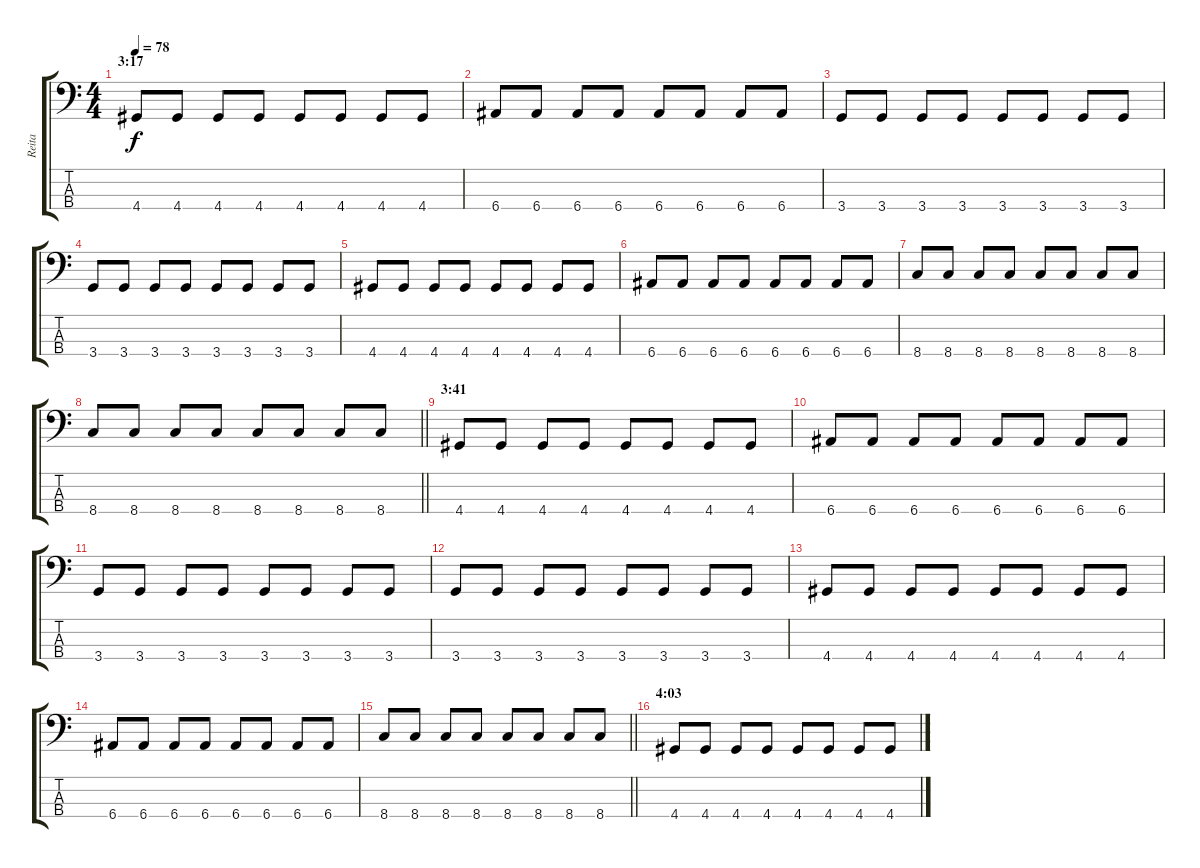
\track ("Reita" "Reita") {instrument electricbassfinger}
\staff {score tabs}
\tuning (G2 D2 A1 E1) {hide}
\ts (4 4)
\section ("" "3:17")
\tempo 78
\clef f4
\ks c
4.4.8{dy f} 4.4.8 4.4.8 4.4.8 4.4.8 4.4.8 4.4.8 4.4.8 |
6.4.8 6.4.8 6.4.8 6.4.8 6.4.8 6.4.8 6.4.8 6.4.8 |
3.4.8 3.4.8 3.4.8 3.4.8 3.4.8 3.4.8 3.4.8 3.4.8 |
3.4.8 3.4.8 3.4.8 3.4.8 3.4.8 3.4.8 3.4.8 3.4.8 |
4.4.8 4.4.8 4.4.8 4.4.8 4.4.8 4.4.8 4.4.8 4.4.8 |
6.4.8 6.4.8 6.4.8 6.4.8 6.4.8 6.4.8 6.4.8 6.4.8 |
8.4.8 8.4.8 8.4.8 8.4.8 8.4.8 8.4.8 8.4.8 8.4.8 |
\barLineRight lightlight
8.4.8 8.4.8 8.4.8 8.4.8 8.4.8 8.4.8 8.4.8 8.4.8 |
\section ("" "3:41")
4.4.8 4.4.8 4.4.8 4.4.8 4.4.8 4.4.8 4.4.8 4.4.8 |
6.4.8 6.4.8 6.4.8 6.4.8 6.4.8 6.4.8 6.4.8 6.4.8 |
3.4.8 3.4.8 3.4.8 3.4.8 3.4.8 3.4.8 3.4.8 3.4.8 |
3.4.8 3.4.8 3.4.8 3.4.8 3.4.8 3.4.8 3.4.8 3.4.8 |
4.4.8 4.4.8 4.4.8 4.4.8 4.4.8 4.4.8 4.4.8 4.4.8 |
6.4.8 6.4.8 6.4.8 6.4.8 6.4.8 6.4.8 6.4.8 6.4.8 |
\barLineRight lightlight
8.4.8 8.4.8 8.4.8 8.4.8 8.4.8 8.4.8 8.4.8 8.4.8 |
\section ("" "4:03")
4.4.8 4.4.8 4.4.8 4.4.8 4.4.8 4.4.8 4.4.8 4.4.8
